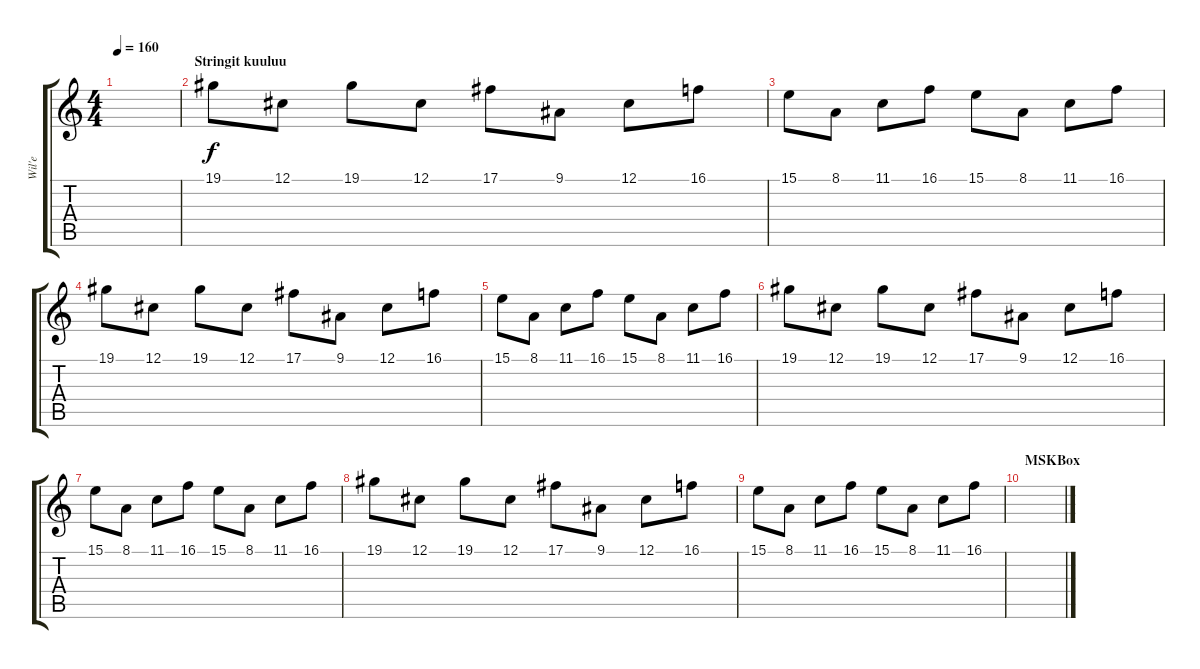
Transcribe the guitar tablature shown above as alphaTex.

\track ("Wil'e" "Wil'e") {instrument stringensemble1}
\staff {score tabs}
\tuning (Db4 Ab3 E3 B2 Gb2 Db2) {hide}
\ts (4 4)
\tempo 160
\clef g2
\ks c
|
\section ("" "Stringit kuuluu")
19.1.8 12.1.8 19.1.8 12.1.8 17.1.8 9.1.8 12.1.8 16.1.8 |
15.1.8 8.1.8 11.1.8 16.1.8 15.1.8 8.1.8 11.1.8 16.1.8 |
19.1.8 12.1.8 19.1.8 12.1.8 17.1.8 9.1.8 12.1.8 16.1.8 |
15.1.8 8.1.8 11.1.8 16.1.8 15.1.8 8.1.8 11.1.8 16.1.8 |
19.1.8 12.1.8 19.1.8 12.1.8 17.1.8 9.1.8 12.1.8 16.1.8 |
15.1.8 8.1.8 11.1.8 16.1.8 15.1.8 8.1.8 11.1.8 16.1.8 |
19.1.8 12.1.8 19.1.8 12.1.8 17.1.8 9.1.8 12.1.8 16.1.8 |
15.1.8 8.1.8 11.1.8 16.1.8 15.1.8 8.1.8 11.1.8 16.1.8 |
\section ("" "MSKBox")
